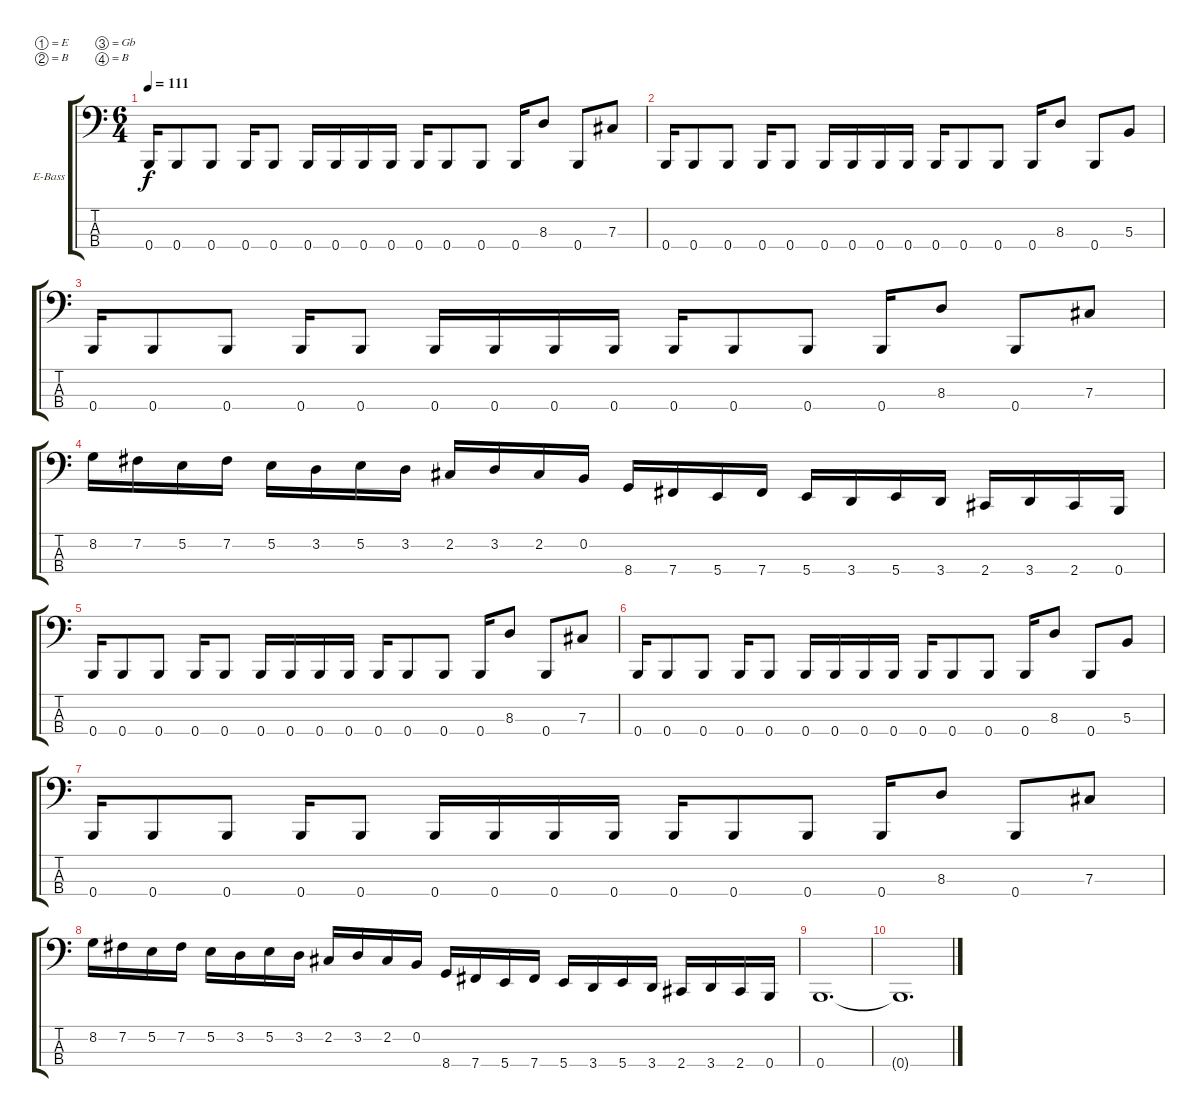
\bracketExtendMode groupsimilarinstruments
\firstSystemTrackNameOrientation horizontal
\otherSystemsTrackNameOrientation horizontal
\track ("Mike Tiner (Bass)" "E-Bass") {instrument electricbassfinger}
\staff {score tabs}
\tuning (E2 B1 Gb1 B0)
\ts (6 4)
\tempo 111
\clef f4
\ks c
0.4.16{dy f} 0.4.8 0.4.8 0.4.16 0.4.8 0.4.16 0.4.16 0.4.16 0.4.16 0.4.16 0.4.8 0.4.8 0.4.16 8.3.8 0.4.8 7.3.8 |
0.4.16 0.4.8 0.4.8 0.4.16 0.4.8 0.4.16 0.4.16 0.4.16 0.4.16 0.4.16 0.4.8 0.4.8 0.4.16 8.3.8 0.4.8 5.3.8 |
0.4.16 0.4.8 0.4.8 0.4.16 0.4.8 0.4.16 0.4.16 0.4.16 0.4.16 0.4.16 0.4.8 0.4.8 0.4.16 8.3.8 0.4.8 7.3.8 |
8.2.16 7.2.16 5.2.16 7.2.16 5.2.16 3.2.16 5.2.16 3.2.16 2.2.16 3.2.16 2.2.16 0.2.16 8.4.16 7.4.16 5.4.16 7.4.16 5.4.16 3.4.16 5.4.16 3.4.16 2.4.16 3.4.16 2.4.16 0.4.16 |
0.4.16 0.4.8 0.4.8 0.4.16 0.4.8 0.4.16 0.4.16 0.4.16 0.4.16 0.4.16 0.4.8 0.4.8 0.4.16 8.3.8 0.4.8 7.3.8 |
0.4.16 0.4.8 0.4.8 0.4.16 0.4.8 0.4.16 0.4.16 0.4.16 0.4.16 0.4.16 0.4.8 0.4.8 0.4.16 8.3.8 0.4.8 5.3.8 |
0.4.16 0.4.8 0.4.8 0.4.16 0.4.8 0.4.16 0.4.16 0.4.16 0.4.16 0.4.16 0.4.8 0.4.8 0.4.16 8.3.8 0.4.8 7.3.8 |
8.2.16 7.2.16 5.2.16 7.2.16 5.2.16 3.2.16 5.2.16 3.2.16 2.2.16 3.2.16 2.2.16 0.2.16 8.4.16 7.4.16 5.4.16 7.4.16 5.4.16 3.4.16 5.4.16 3.4.16 2.4.16 3.4.16 2.4.16 0.4.16 |
0.4.1{d} |
0.4{t}.1{d}
